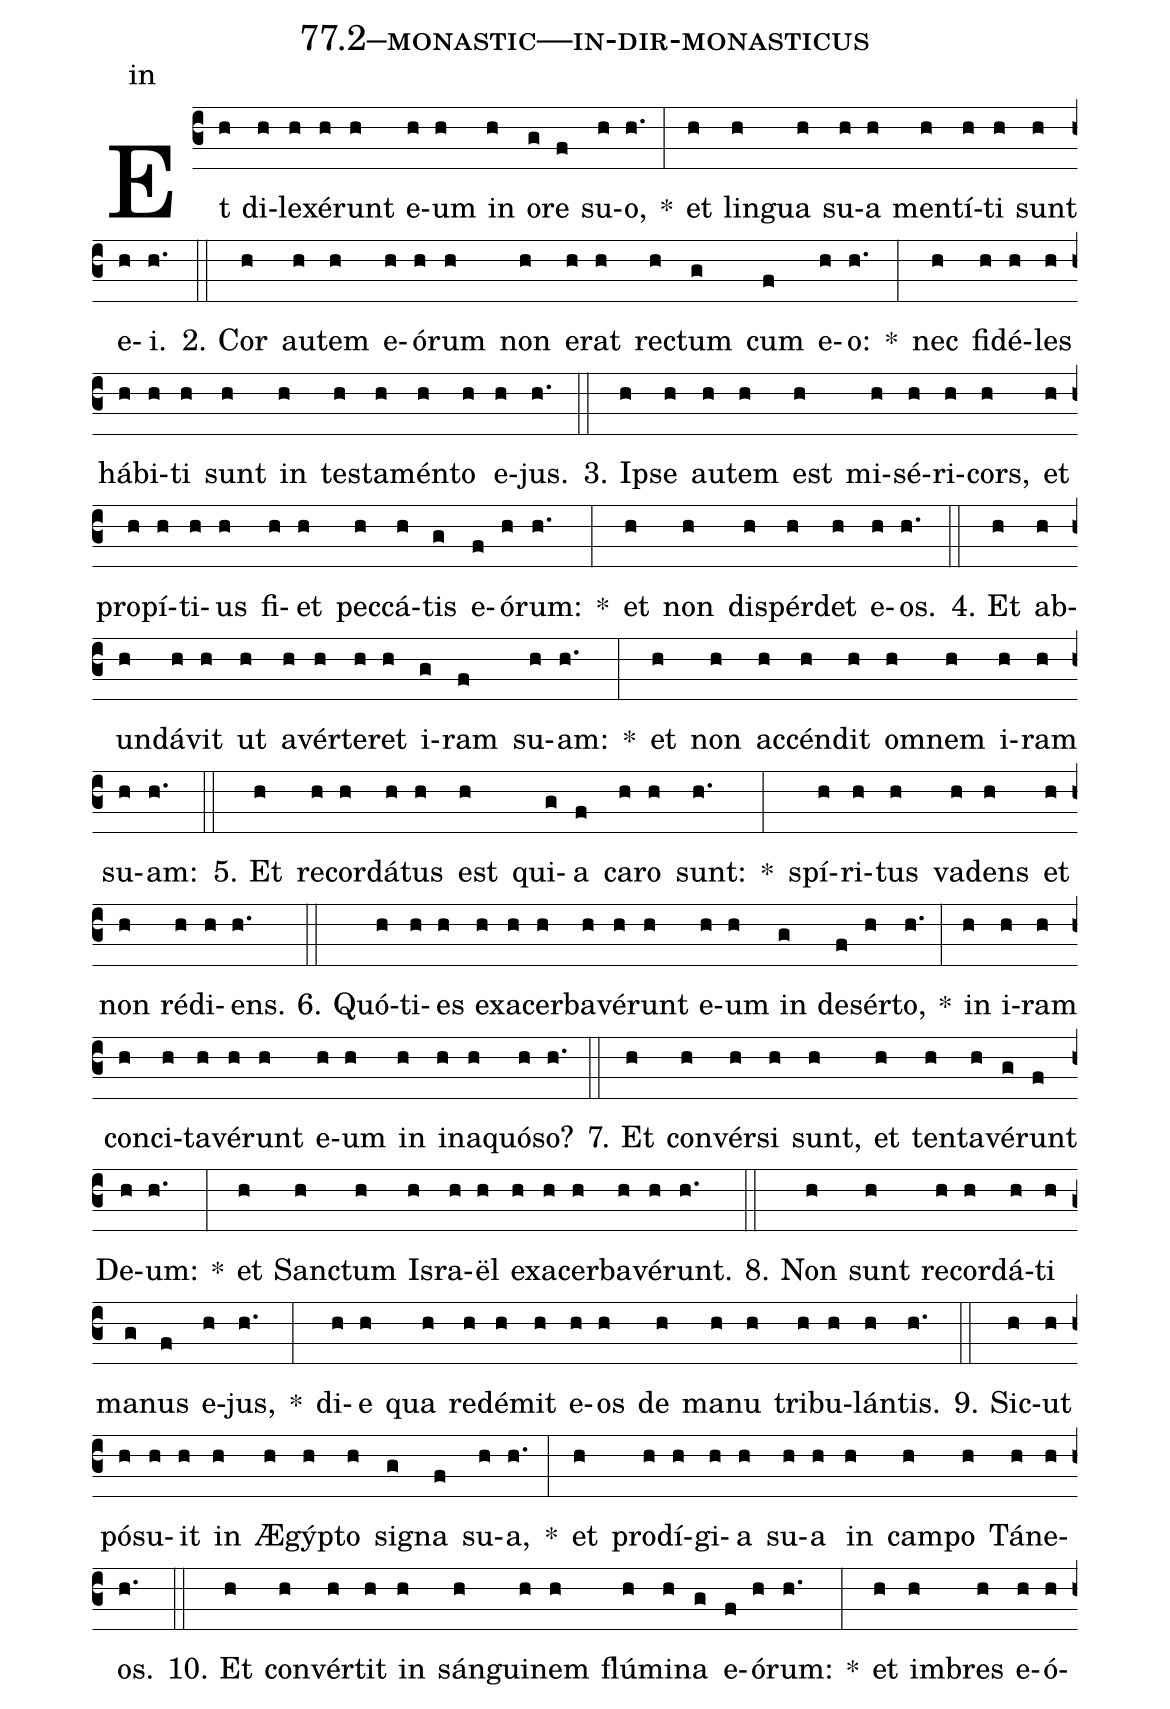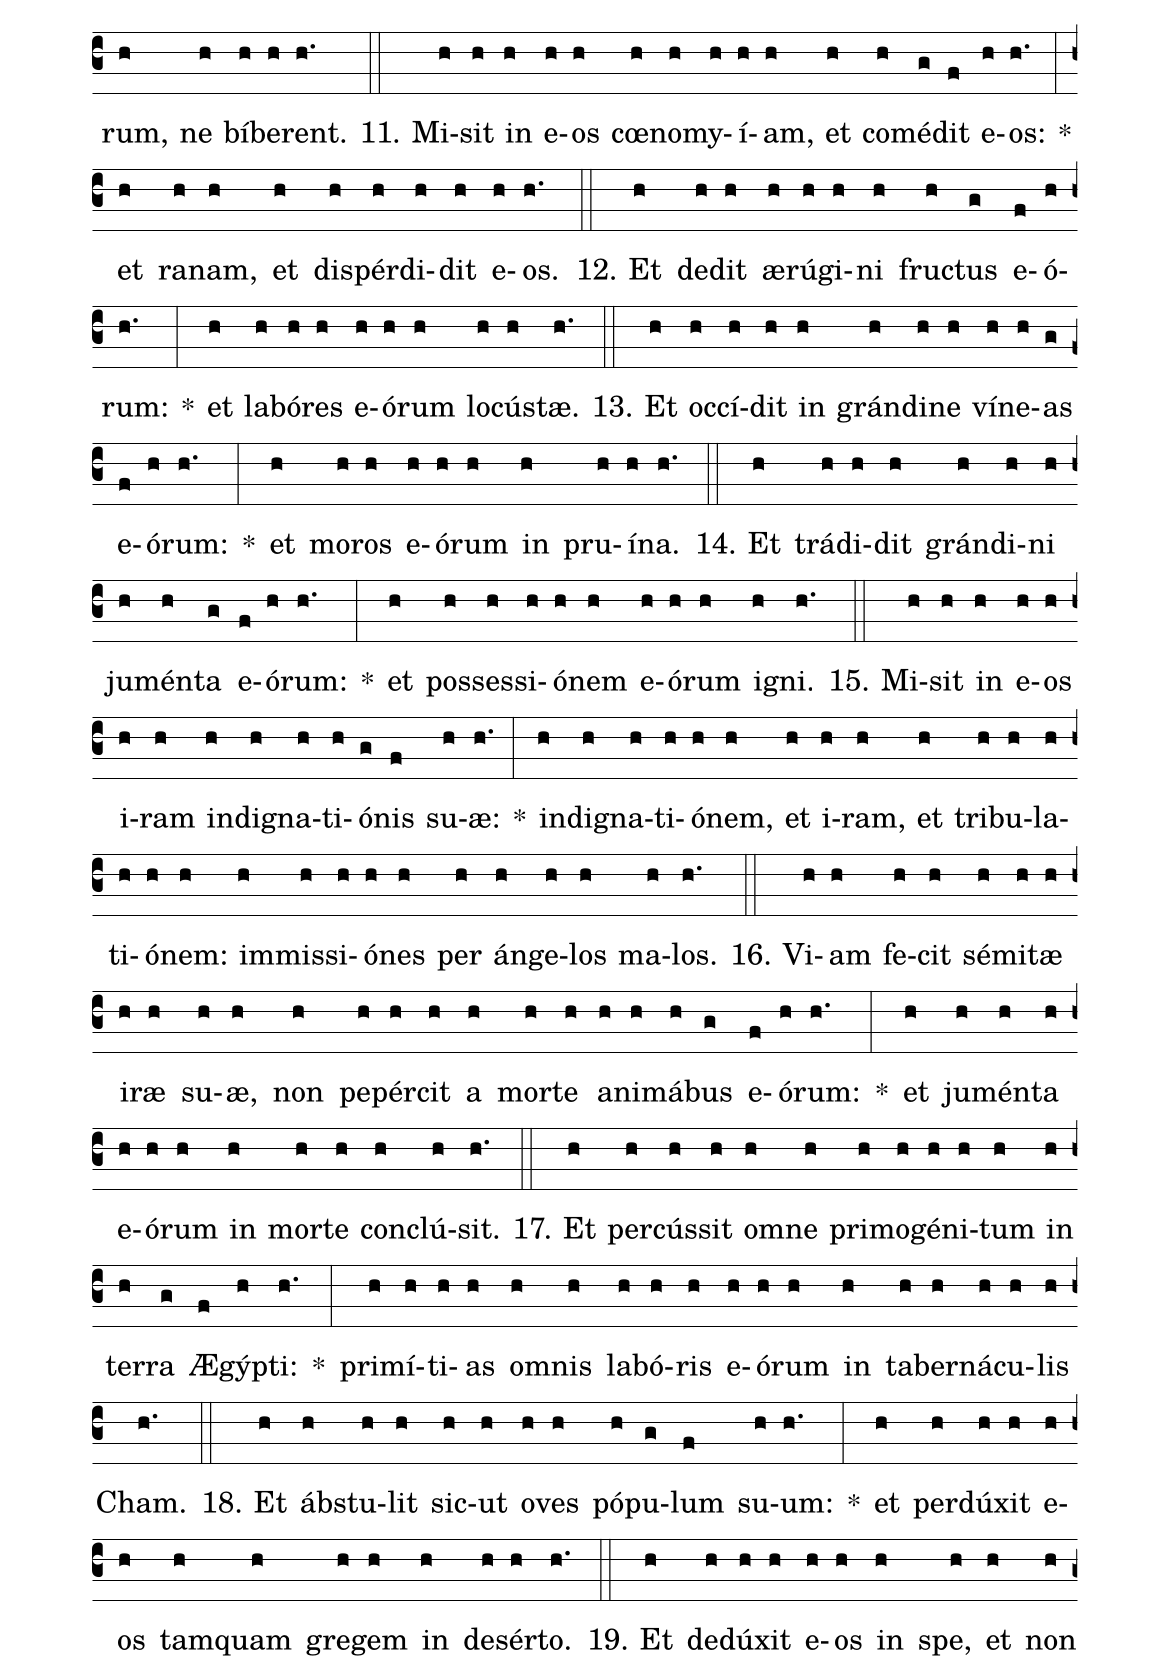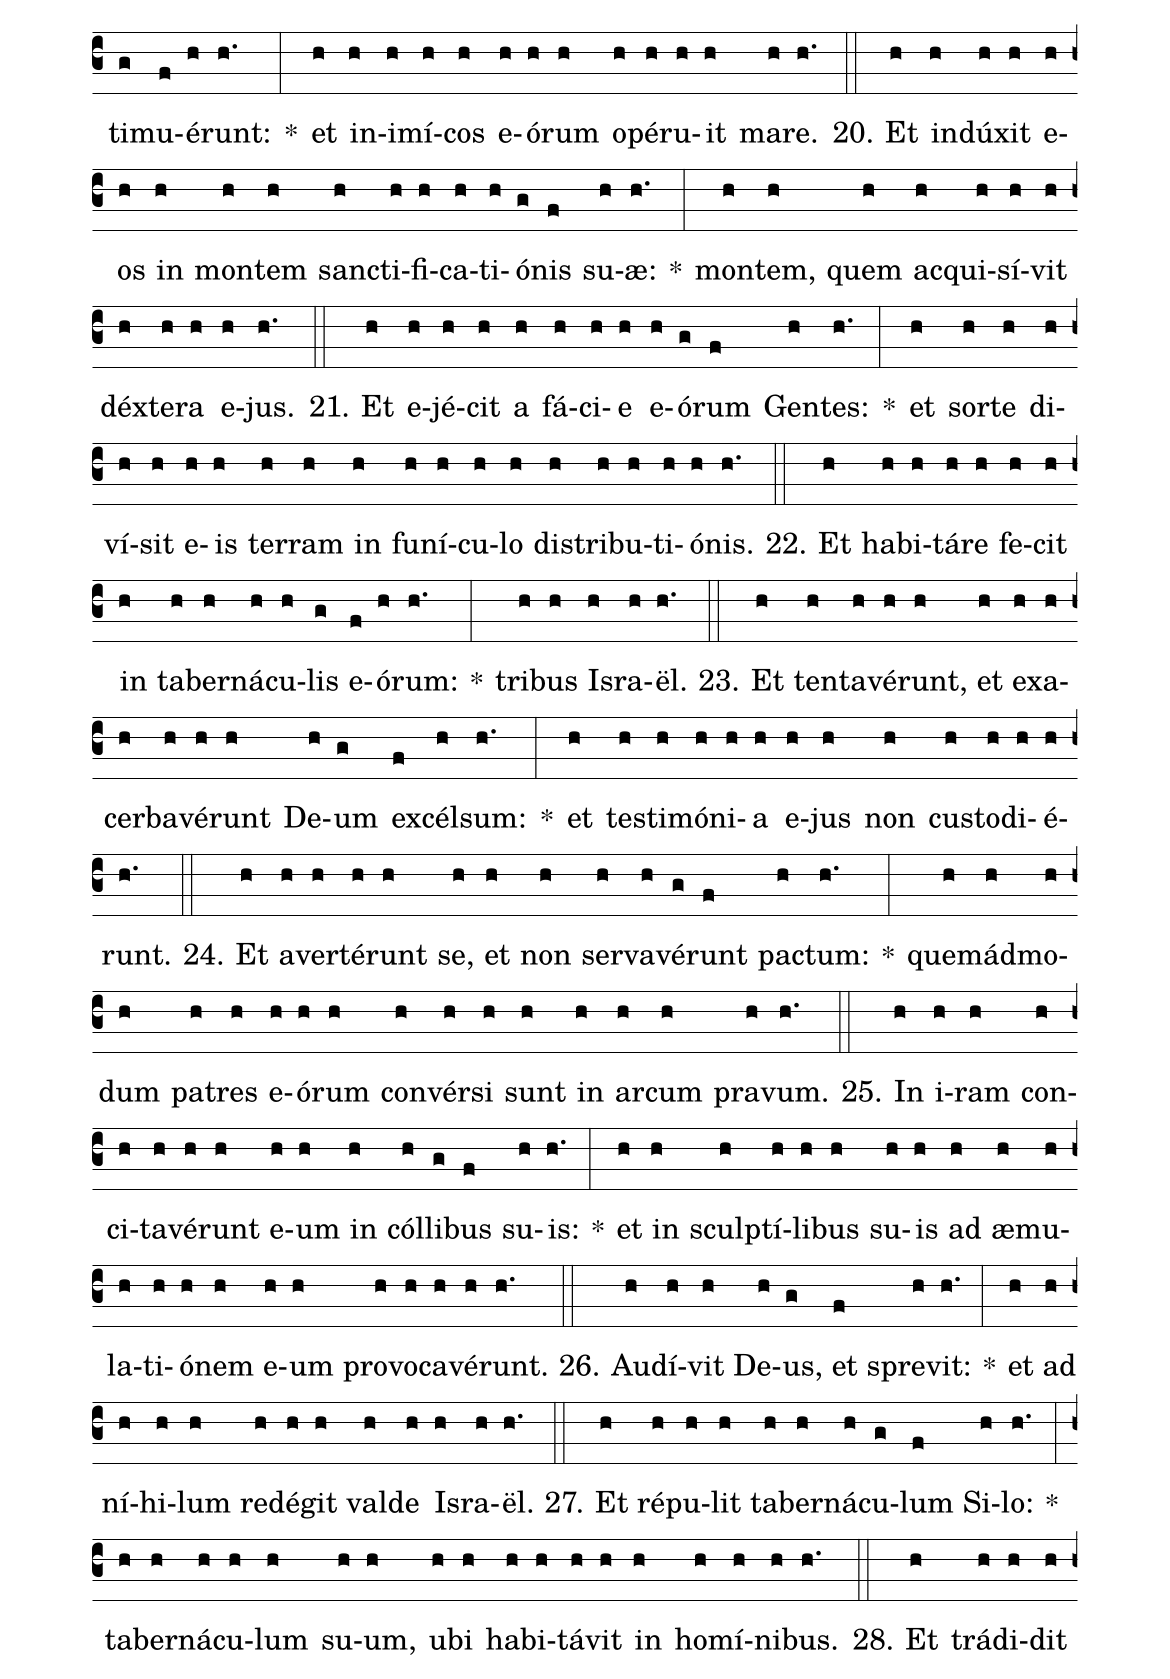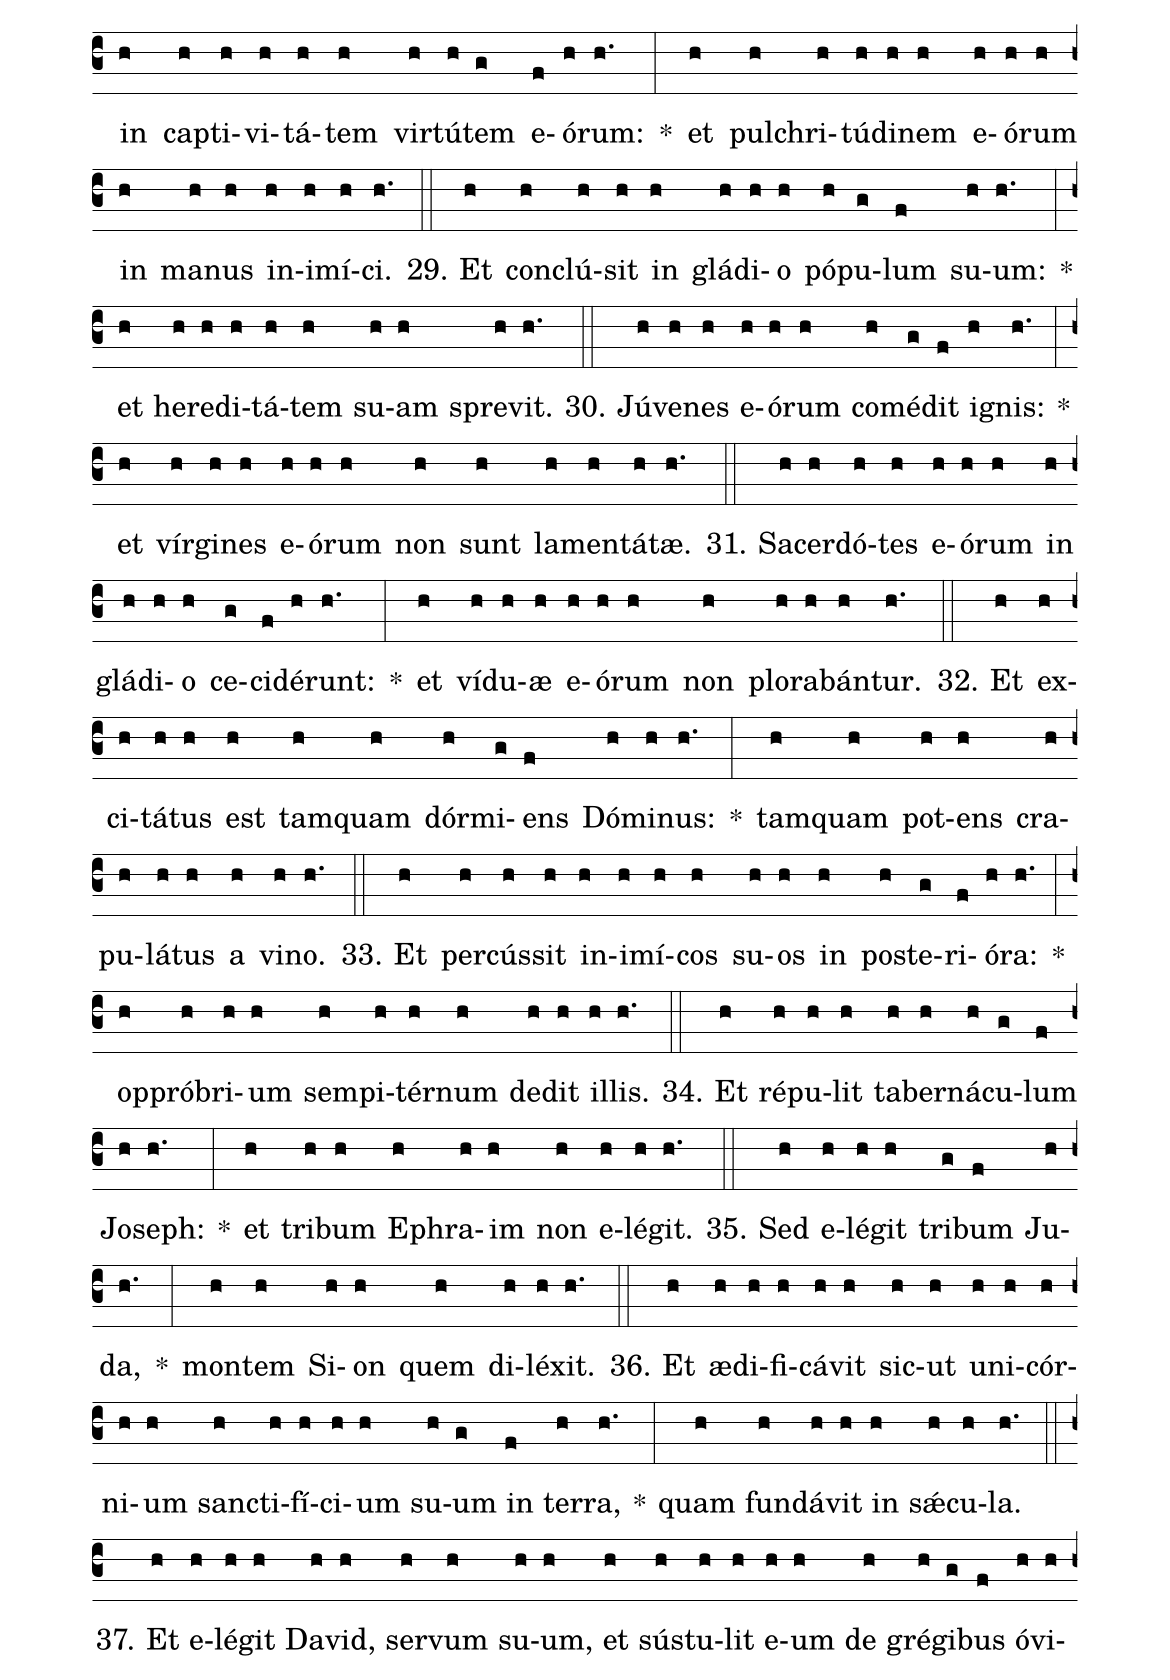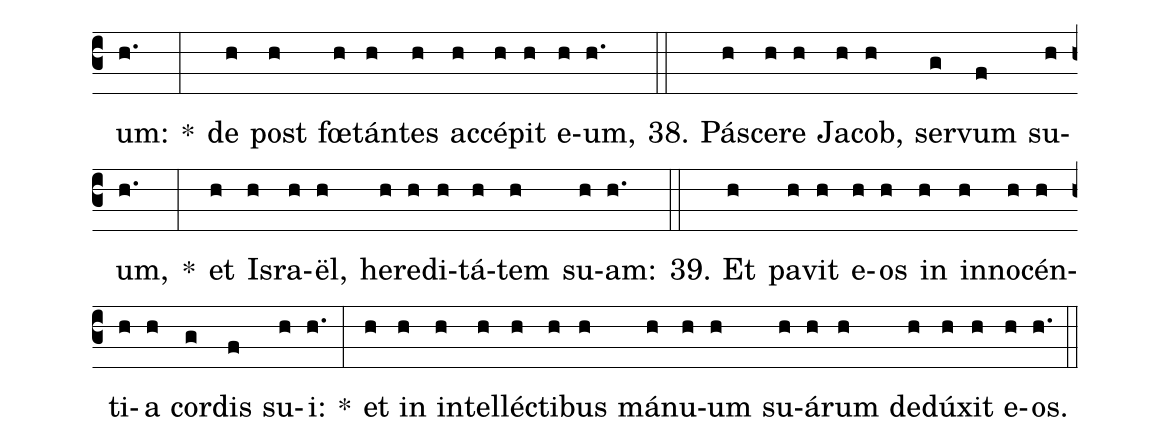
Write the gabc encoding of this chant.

name: 77.2--monastic---in-dir-monasticus;
annotation: in;
%%
(c3)Et(h) di(h)le(h)xé(h)runt(h) e(h)um(h) in(h) o(g)re(f) su(h)o,(h.) *(:) et(h) lin(h)gua(h) su(h)a(h) men(h)tí(h)ti(h) sunt(h) e(h)i.(h.) (::)
2. Cor(h) au(h)tem(h) e(h)ó(h)rum(h) non(h) e(h)rat(h) rec(h)tum(g) cum(f) e(h)o:(h.) *(:) nec(h) fi(h)dé(h)les(h) há(h)bi(h)ti(h) sunt(h) in(h) tes(h)ta(h)mén(h)to(h) e(h)jus.(h.) (::)
3. Ip(h)se(h) au(h)tem(h) est(h) mi(h)sé(h)ri(h)cors,(h) et(h) pro(h)pí(h)ti(h)us(h) fi(h)et(h) pec(h)cá(h)tis(g) e(f)ó(h)rum:(h.) *(:) et(h) non(h) dis(h)pér(h)det(h) e(h)os.(h.) (::)
4. Et(h) ab(h)un(h)dá(h)vit(h) ut(h) a(h)vér(h)te(h)ret(h) i(g)ram(f) su(h)am:(h.) *(:) et(h) non(h) ac(h)cén(h)dit(h) om(h)nem(h) i(h)ram(h) su(h)am:(h.) (::)
5. Et(h) re(h)cor(h)dá(h)tus(h) est(h) qui(g)a(f) ca(h)ro(h) sunt:(h.) *(:) spí(h)ri(h)tus(h) va(h)dens(h) et(h) non(h) réd(h)i(h)ens.(h.) (::)
6. Quó(h)ti(h)es(h) ex(h)a(h)cer(h)ba(h)vé(h)runt(h) e(h)um(h) in(g) de(f)sér(h)to,(h.) *(:) in(h) i(h)ram(h) con(h)ci(h)ta(h)vé(h)runt(h) e(h)um(h) in(h) in(h)a(h)quó(h)so?(h.) (::)
7. Et(h) con(h)vér(h)si(h) sunt,(h) et(h) ten(h)ta(h)vé(g)runt(f) De(h)um:(h.) *(:) et(h) Sanc(h)tum(h) Is(h)ra(h)ël(h) ex(h)a(h)cer(h)ba(h)vé(h)runt.(h.) (::)
8. Non(h) sunt(h) re(h)cor(h)dá(h)ti(h) ma(g)nus(f) e(h)jus,(h.) *(:) di(h)e(h) qua(h) red(h)é(h)mit(h) e(h)os(h) de(h) ma(h)nu(h) tri(h)bu(h)lán(h)tis.(h.) (::)
9. Sic(h)ut(h) pó(h)su(h)it(h) in(h) Æ(h)gýp(h)to(h) si(g)gna(f) su(h)a,(h.) *(:) et(h) prod(h)í(h)gi(h)a(h) su(h)a(h) in(h) cam(h)po(h) Tá(h)ne(h)os.(h.) (::)
10. Et(h) con(h)vér(h)tit(h) in(h) sán(h)gui(h)nem(h) flú(h)mi(h)na(g) e(f)ó(h)rum:(h.) *(:) et(h) im(h)bres(h) e(h)ó(h)rum,(h) ne(h) bí(h)be(h)rent.(h.) (::)
11. Mi(h)sit(h) in(h) e(h)os(h) cœ(h)no(h)my(h)í(h)am,(h) et(h) com(h)é(g)dit(f) e(h)os:(h.) *(:) et(h) ra(h)nam,(h) et(h) dis(h)pér(h)di(h)dit(h) e(h)os.(h.) (::)
12. Et(h) de(h)dit(h) æ(h)rú(h)gi(h)ni(h) fruc(h)tus(g) e(f)ó(h)rum:(h.) *(:) et(h) la(h)bó(h)res(h) e(h)ó(h)rum(h) lo(h)cús(h)tæ.(h.) (::)
13. Et(h) oc(h)cí(h)dit(h) in(h) grán(h)di(h)ne(h) ví(h)ne(h)as(g) e(f)ó(h)rum:(h.) *(:) et(h) mo(h)ros(h) e(h)ó(h)rum(h) in(h) pru(h)í(h)na.(h.) (::)
14. Et(h) trá(h)di(h)dit(h) grán(h)di(h)ni(h) ju(h)mén(h)ta(g) e(f)ó(h)rum:(h.) *(:) et(h) pos(h)ses(h)si(h)ó(h)nem(h) e(h)ó(h)rum(h) i(h)gni.(h.) (::)
15. Mi(h)sit(h) in(h) e(h)os(h) i(h)ram(h) in(h)di(h)gna(h)ti(h)ó(g)nis(f) su(h)æ:(h.) *(:) in(h)di(h)gna(h)ti(h)ó(h)nem,(h) et(h) i(h)ram,(h) et(h) tri(h)bu(h)la(h)ti(h)ó(h)nem:(h) im(h)mis(h)si(h)ó(h)nes(h) per(h) án(h)ge(h)los(h) ma(h)los.(h.) (::)
16. Vi(h)am(h) fe(h)cit(h) sé(h)mi(h)tæ(h) i(h)ræ(h) su(h)æ,(h) non(h) pe(h)pér(h)cit(h) a(h) mor(h)te(h) a(h)ni(h)má(h)bus(g) e(f)ó(h)rum:(h.) *(:) et(h) ju(h)mén(h)ta(h) e(h)ó(h)rum(h) in(h) mor(h)te(h) con(h)clú(h)sit.(h.) (::)
17. Et(h) per(h)cús(h)sit(h) om(h)ne(h) pri(h)mo(h)gé(h)ni(h)tum(h) in(h) ter(h)ra(g) Æ(f)gýp(h)ti:(h.) *(:) pri(h)mí(h)ti(h)as(h) om(h)nis(h) la(h)bó(h)ris(h) e(h)ó(h)rum(h) in(h) ta(h)ber(h)ná(h)cu(h)lis(h) Cham.(h.) (::)
18. Et(h) ábs(h)tu(h)lit(h) sic(h)ut(h) o(h)ves(h) pó(h)pu(g)lum(f) su(h)um:(h.) *(:) et(h) per(h)dú(h)xit(h) e(h)os(h) tam(h)quam(h) gre(h)gem(h) in(h) de(h)sér(h)to.(h.) (::)
19. Et(h) de(h)dú(h)xit(h) e(h)os(h) in(h) spe,(h) et(h) non(h) ti(g)mu(f)é(h)runt:(h.) *(:) et(h) in(h)i(h)mí(h)cos(h) e(h)ó(h)rum(h) o(h)pé(h)ru(h)it(h) ma(h)re.(h.) (::)
20. Et(h) in(h)dú(h)xit(h) e(h)os(h) in(h) mon(h)tem(h) sanc(h)ti(h)fi(h)ca(h)ti(h)ó(g)nis(f) su(h)æ:(h.) *(:) mon(h)tem,(h) quem(h) ac(h)qui(h)sí(h)vit(h) déx(h)te(h)ra(h) e(h)jus.(h.) (::)
21. Et(h) e(h)jé(h)cit(h) a(h) fá(h)ci(h)e(h) e(h)ó(g)rum(f) Gen(h)tes:(h.) *(:) et(h) sor(h)te(h) di(h)ví(h)sit(h) e(h)is(h) ter(h)ram(h) in(h) fu(h)ní(h)cu(h)lo(h) dis(h)tri(h)bu(h)ti(h)ó(h)nis.(h.) (::)
22. Et(h) ha(h)bi(h)tá(h)re(h) fe(h)cit(h) in(h) ta(h)ber(h)ná(h)cu(h)lis(g) e(f)ó(h)rum:(h.) *(:) tri(h)bus(h) Is(h)ra(h)ël.(h.) (::)
23. Et(h) ten(h)ta(h)vé(h)runt,(h) et(h) ex(h)a(h)cer(h)ba(h)vé(h)runt(h) De(h)um(g) ex(f)cél(h)sum:(h.) *(:) et(h) tes(h)ti(h)mó(h)ni(h)a(h) e(h)jus(h) non(h) cus(h)to(h)di(h)é(h)runt.(h.) (::)
24. Et(h) a(h)ver(h)té(h)runt(h) se,(h) et(h) non(h) ser(h)va(h)vé(g)runt(f) pac(h)tum:(h.) *(:) quem(h)ád(h)mo(h)dum(h) pa(h)tres(h) e(h)ó(h)rum(h) con(h)vér(h)si(h) sunt(h) in(h) ar(h)cum(h) pra(h)vum.(h.) (::)
25. In(h) i(h)ram(h) con(h)ci(h)ta(h)vé(h)runt(h) e(h)um(h) in(h) cól(h)li(g)bus(f) su(h)is:(h.) *(:) et(h) in(h) sculp(h)tí(h)li(h)bus(h) su(h)is(h) ad(h) æ(h)mu(h)la(h)ti(h)ó(h)nem(h) e(h)um(h) pro(h)vo(h)ca(h)vé(h)runt.(h.) (::)
26. Au(h)dí(h)vit(h) De(h)us,(g) et(f) spre(h)vit:(h.) *(:) et(h) ad(h) ní(h)hi(h)lum(h) red(h)é(h)git(h) val(h)de(h) Is(h)ra(h)ël.(h.) (::)
27. Et(h) ré(h)pu(h)lit(h) ta(h)ber(h)ná(h)cu(g)lum(f) Si(h)lo:(h.) *(:) ta(h)ber(h)ná(h)cu(h)lum(h) su(h)um,(h) u(h)bi(h) ha(h)bi(h)tá(h)vit(h) in(h) ho(h)mí(h)ni(h)bus.(h.) (::)
28. Et(h) trá(h)di(h)dit(h) in(h) cap(h)ti(h)vi(h)tá(h)tem(h) vir(h)tú(h)tem(g) e(f)ó(h)rum:(h.) *(:) et(h) pul(h)chri(h)tú(h)di(h)nem(h) e(h)ó(h)rum(h) in(h) ma(h)nus(h) in(h)i(h)mí(h)ci.(h.) (::)
29. Et(h) con(h)clú(h)sit(h) in(h) glá(h)di(h)o(h) pó(h)pu(g)lum(f) su(h)um:(h.) *(:) et(h) he(h)re(h)di(h)tá(h)tem(h) su(h)am(h) spre(h)vit.(h.) (::)
30. Jú(h)ve(h)nes(h) e(h)ó(h)rum(h) com(h)é(g)dit(f) i(h)gnis:(h.) *(:) et(h) vír(h)gi(h)nes(h) e(h)ó(h)rum(h) non(h) sunt(h) la(h)men(h)tá(h)tæ.(h.) (::)
31. Sa(h)cer(h)dó(h)tes(h) e(h)ó(h)rum(h) in(h) glá(h)di(h)o(h) ce(g)ci(f)dé(h)runt:(h.) *(:) et(h) ví(h)du(h)æ(h) e(h)ó(h)rum(h) non(h) plo(h)ra(h)bán(h)tur.(h.) (::)
32. Et(h) ex(h)ci(h)tá(h)tus(h) est(h) tam(h)quam(h) dór(h)mi(g)ens(f) Dó(h)mi(h)nus:(h.) *(:) tam(h)quam(h) pot(h)ens(h) cra(h)pu(h)lá(h)tus(h) a(h) vi(h)no.(h.) (::)
33. Et(h) per(h)cús(h)sit(h) in(h)i(h)mí(h)cos(h) su(h)os(h) in(h) post(h)e(g)ri(f)ó(h)ra:(h.) *(:) op(h)pró(h)bri(h)um(h) sem(h)pi(h)tér(h)num(h) de(h)dit(h) il(h)lis.(h.) (::)
34. Et(h) ré(h)pu(h)lit(h) ta(h)ber(h)ná(h)cu(g)lum(f) Jo(h)seph:(h.) *(:) et(h) tri(h)bum(h) E(h)phra(h)im(h) non(h) e(h)lé(h)git.(h.) (::)
35. Sed(h) e(h)lé(h)git(h) tri(g)bum(f) Ju(h)da,(h.) *(:) mon(h)tem(h) Si(h)on(h) quem(h) di(h)lé(h)xit.(h.) (::)
36. Et(h) æ(h)di(h)fi(h)cá(h)vit(h) sic(h)ut(h) u(h)ni(h)cór(h)ni(h)um(h) sanc(h)ti(h)fí(h)ci(h)um(h) su(h)um(g) in(f) ter(h)ra,(h.) *(:) quam(h) fun(h)dá(h)vit(h) in(h) sǽ(h)cu(h)la.(h.) (::)
37. Et(h) e(h)lé(h)git(h) Da(h)vid,(h) ser(h)vum(h) su(h)um,(h) et(h) sús(h)tu(h)lit(h) e(h)um(h) de(h) gré(h)gi(g)bus(f) ó(h)vi(h)um:(h.) *(:) de(h) post(h) fœ(h)tán(h)tes(h) ac(h)cé(h)pit(h) e(h)um,(h.) (::)
38. Pá(h)sce(h)re(h) Ja(h)cob,(h) ser(g)vum(f) su(h)um,(h.) *(:) et(h) Is(h)ra(h)ël,(h) he(h)re(h)di(h)tá(h)tem(h) su(h)am:(h.) (::)
39. Et(h) pa(h)vit(h) e(h)os(h) in(h) in(h)no(h)cén(h)ti(h)a(h) cor(g)dis(f) su(h)i:(h.) *(:) et(h) in(h) in(h)tel(h)léc(h)ti(h)bus(h) má(h)nu(h)um(h) su(h)á(h)rum(h) de(h)dú(h)xit(h) e(h)os.(h.) (::)
